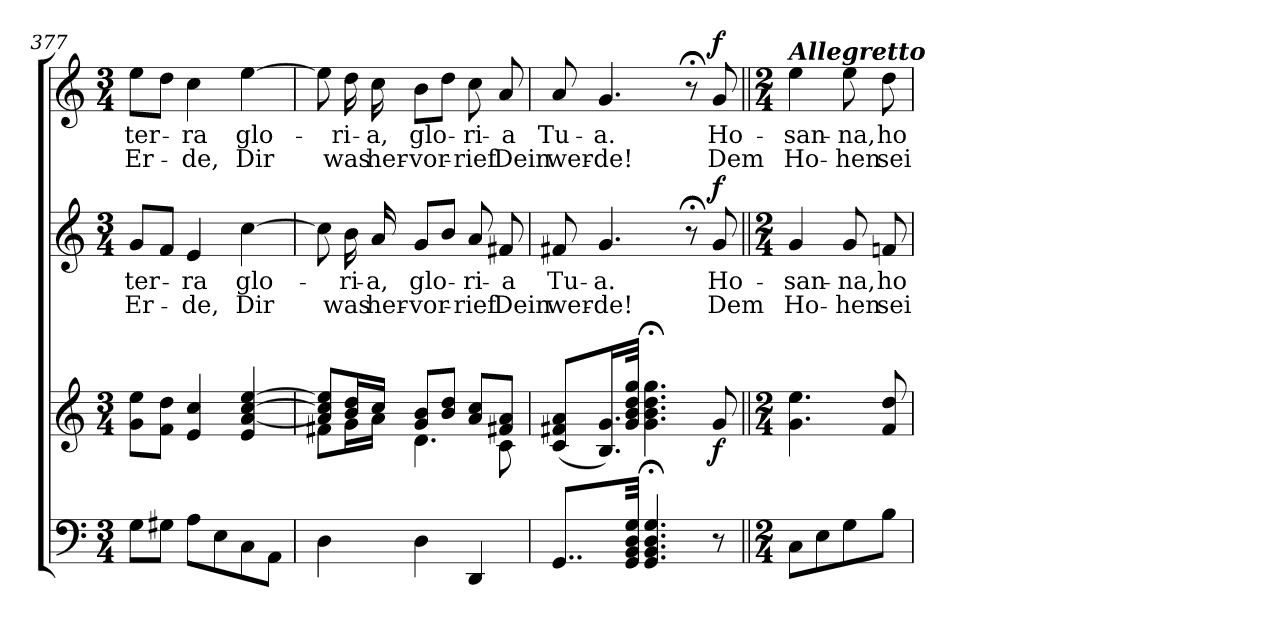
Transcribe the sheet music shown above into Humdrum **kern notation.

**kern	**kern	**dynam	**kern	**text	**text	**dynam	**kern	**text	**text	**dynam
*part3	*part3	*part3	*part2	*part2	*part2	*part2	*part1	*part1	*part1	*part1
*staff4	*staff3	*staff3/4	*staff2	*staff2	*staff2	*staff2	*staff1	*staff1	*staff1	*staff1
*clefF4	*clefG2	*	*clefG2	*	*	*	*clefG2	*	*	*
*k[]	*k[]	*	*k[]	*	*	*	*k[]	*	*	*
*C:	*C:	*	*C:	*	*	*	*C:	*	*	*
*M3/4	*M3/4	*	*M3/4	*	*	*	*M3/4	*	*	*
=377	=377	=377	=377	=377	=377	=377	=377	=377	=377	=377
!	!	!	!	!LO:LY:b	!LO:LY:b	!	!	!LO:LY:b	!LO:LY:b	!
8G\L	8g\ 8ee\L	.	8g/L	ter-	Er-	.	8ee\L	ter-	Er-	.
8G#X\J	8f\ 8dd\J	.	8f/J	.	.	.	8dd\J	.	.	.
!	!	!	!	!LO:LY:b	!LO:LY:b	!	!	!LO:LY:b	!LO:LY:b	!
8A\L	4e/ 4cc/	.	4e/	-ra	-de,	.	4cc\	-ra	-de,	.
8E\	.	.	.	.	.	.	.	.	.	.
!	!	!	!	!LO:LY:b	!LO:LY:b	!	!	!LO:LY:b	!LO:LY:b	!
8C\	4e/ [4a/ [4cc/ [4ee/	.	[4cc\	glo-	Dir	.	[4ee\	glo-	Dir	.
8AA\J	.	.	.	.	.	.	.	.	.	.
=378	=378	=378	=378	=378	=378	=378	=378	=378	=378	=378
*	*^	*	*	*	*	*	*	*	*	*
4D\	8a/] 8cc/] 8ee/]L	8f#X\L	.	8cc\]	.	.	.	8ee\]	.	.	.
!	!	!	!	!	!LO:LY:b	!LO:LY:b	!	!	!LO:LY:b	!LO:LY:b	!
.	16b/ 16dd/L	16g\L	.	16b\	-ri-	was	.	16dd\	-ri-	was	.
!	!	!	!	!	!LO:LY:b	!LO:LY:b	!	!	!LO:LY:b	!LO:LY:b	!
.	16cc/JJ	16a\JJ	.	16a/	-a,	her-	.	16cc\	-a,	her-	.
!	!	!	!	!	!LO:LY:b	!LO:LY:b	!	!	!LO:LY:b	!LO:LY:b	!
4D\	8g/ 8b/L	4.d\	.	8g/L	glo-	-vor-	.	8b\L	glo-	-vor-	.
.	8b/ 8dd/J	.	.	8b/J	.	.	.	8dd\J	.	.	.
!	!	!	!	!	!LO:LY:b	!LO:LY:b	!	!	!LO:LY:b	!LO:LY:b	!
4DD/	8a/ 8cc/L	.	.	8a/	-ri-	-rief	.	8cc\	-ri-	-rief	.
!	!	!	!	!	!LO:LY:b	!LO:LY:b	!	!	!LO:LY:b	!LO:LY:b	!
.	8f#X/ 8a/J	8c\	.	8f#X/	-a	Dein	.	8a/	-a	Dein	.
=379	=379	=379	=379	=379	=379	=379	=379	=379	=379	=379	=379
!	!	!	!	!	!LO:LY:b	!LO:LY:b	!	!	!LO:LY:b	!LO:LY:b	!
*	*v	*v	*	*	*	*	*	*	*	*	*
8..GG/L	(<8c/ 8f#X/ 8a/L	.	8f#X/	Tu-	wer-	.	8a/	Tu-	wer-	.
!	!	!	!	!LO:LY:b	!LO:LY:b	!	!	!LO:LY:b	!LO:LY:b	!
.	16.B/ 16.g/L)	.	4.g/	-a.	-de!	.	4.g/	-a.	-de!	.
32GG/ 32BB/ 32D/ 32G/Jkk	32g/ 32b/ 32dd/ 32gg/JJk	.	.	.	.	.	.	.	.	.
4.GG/; 4.BB/; 4.D/; 4.G/;	4.g\;< 4.b\;< 4.dd\;< 4.gg\;<	.	.	.	.	.	.	.	.	.
.	.	.	8r;<	.	.	.	8r;<	.	.	.
!	!	!LO:DY:b	!	!LO:LY:b	!LO:LY:b	!LO:DY:a	!	!LO:LY:b	!LO:LY:b	!LO:DY:a
8r	8g/	f	8g/	Ho-	Dem	f	8g/	Ho-	Dem	f
!!LO:LB:g=z
=380||	=380||	=380||	=380||	=380||	=380||	=380||	=380||	=380||	=380||	=380||
*M2/4	*M2/4	*	*M2/4	*	*	*	*M2/4	*	*	*
!	!	!	!	!	!	!	!LO:TX:a:Bi:t=Allegretto	!	!	!
!	!	!	!	!LO:LY:b	!LO:LY:b	!	!	!LO:LY:b	!LO:LY:b	!
8C\L	4.g\ 4.ee\	.	4g/	-san-	Ho-	.	4ee\	-san-	Ho-	.
8E\	.	.	.	.	.	.	.	.	.	.
!	!	!	!	!LO:LY:b	!LO:LY:b	!	!	!LO:LY:b	!LO:LY:b	!
8G\	.	.	8g/	-na,	-hen	.	8ee\	-na,	-hen	.
!	!	!	!	!LO:LY:b	!LO:LY:b	!	!	!LO:LY:b	!LO:LY:b	!
8B\J	8f/ 8dd/	.	8fn/	ho-	sei	.	8dd\	ho-	sei	.
=	=	=	=	=	=	=	=	=	=	=
*-	*-	*-	*-	*-	*-	*-	*-	*-	*-	*-
